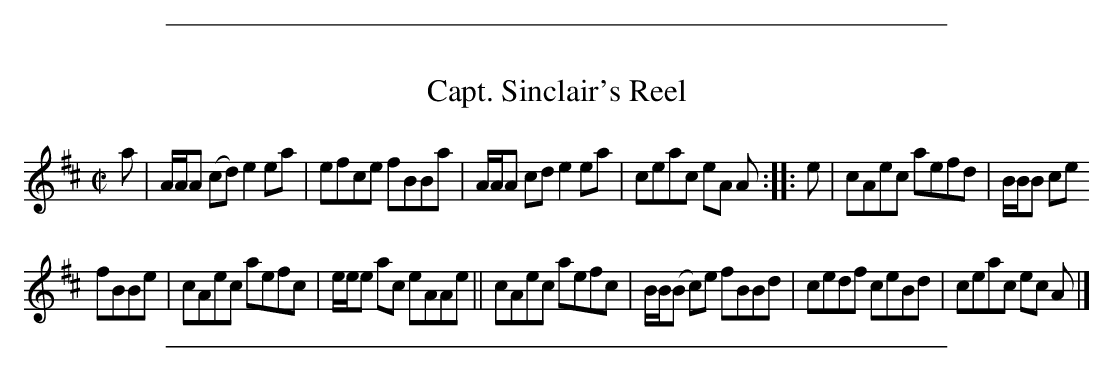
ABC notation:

X:1
T: Capt. Sinclair's Reel
M: C|
L: 1/8
K: Amix
a |\
A/A/A (cd) e2ea | efce fBBa | A/A/A cd e2ea | ceac eA A :: e | cAec aefd | B/B/B ce
fBBe | cAec aefc | e/e/e ac eAAe || cAec aefc | B/B/(B c)e fBBd | cedf ceBd | ceac ec A |]
